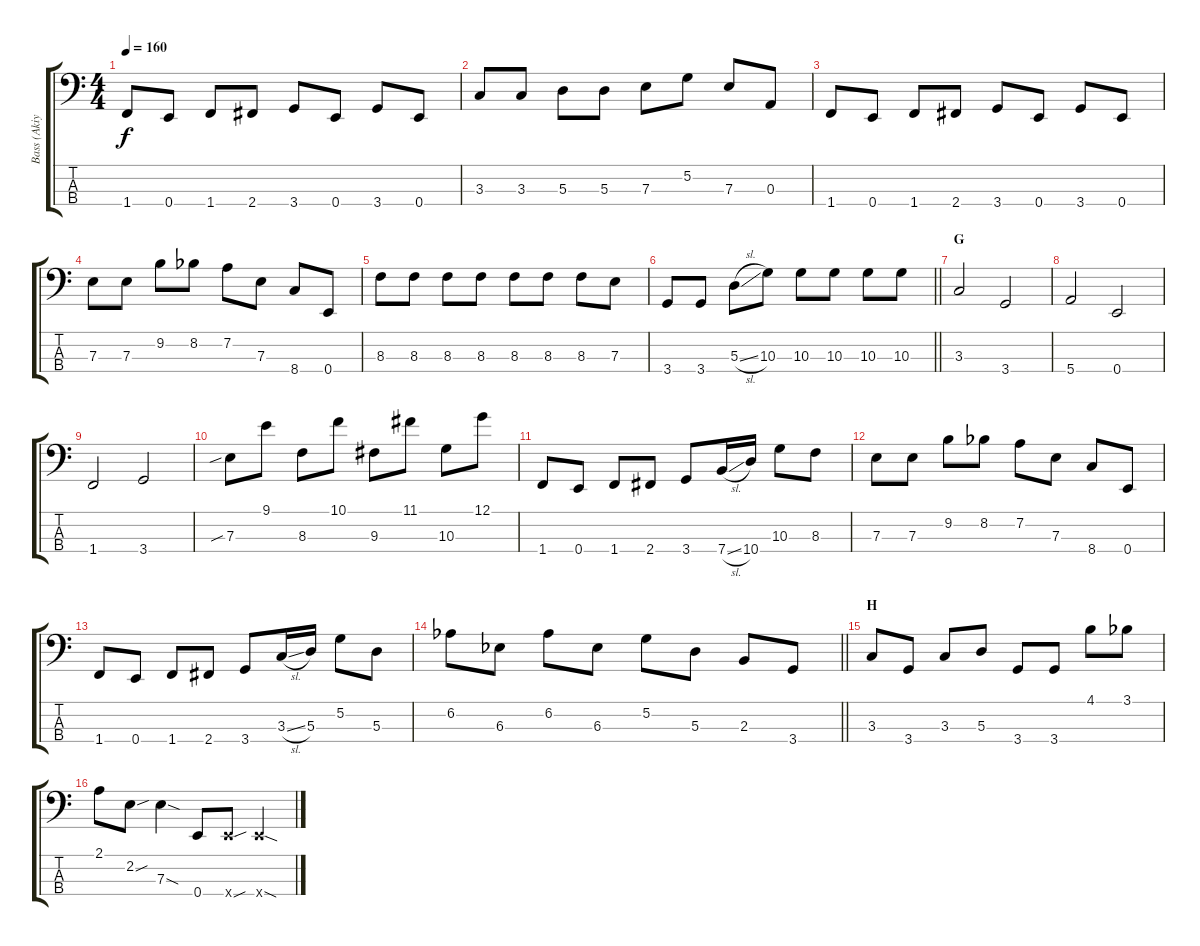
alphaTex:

\track ("Bass (Akiyama Mio)" "Bass (Akiy") {instrument electricbassfinger}
\staff {score tabs}
\tuning (G2 D2 A1 E1) {hide}
\ts (4 4)
\tempo 160
\clef f4
\ks c
1.4.8{dy f} 0.4.8 1.4.8 2.4.8 3.4.8 0.4.8 3.4.8 0.4.8 |
3.3.8 3.3.8 5.3.8 5.3.8 7.3.8 5.2.8 7.3.8 0.3.8 |
1.4.8 0.4.8 1.4.8 2.4.8 3.4.8 0.4.8 3.4.8 0.4.8 |
7.3.8 7.3.8 9.2.8 8.2{acc b}.8 7.2.8 7.3.8 8.4.8 0.4.8 |
8.3.8 8.3.8 8.3.8 8.3.8 8.3.8 8.3.8 8.3.8 7.3.8 |
\barLineRight lightlight
3.4.8 3.4.8 5.3{sl}.8 10.3.8 10.3.8 10.3.8 10.3.8 10.3.8 |
\section ("" "G")
3.3.2 3.4.2 |
5.4.2 0.4.2 |
1.4.2 3.4.2 |
7.3{sib}.8 9.1.8 8.3.8 10.1.8 9.3.8 11.1.8 10.3.8 12.1.8 |
1.4.8 0.4.8 1.4.8 2.4.8 3.4.8 7.4{sl}.16 10.4.16 10.3.8 8.3.8 |
7.3.8 7.3.8 9.2.8 8.2{acc b}.8 7.2.8 7.3.8 8.4.8 0.4.8 |
1.4.8 0.4.8 1.4.8 2.4.8 3.4.8 3.3{sl}.16 5.3.16 5.2.8 5.3.8 |
\barLineRight lightlight
6.2{acc b}.8 6.3{acc b}.8 6.2{acc b}.8 6.3{acc b}.8 5.2.8 5.3.8 2.3.8 3.4.8 |
\section ("" "H")
3.3.8 3.4.8 3.3.8 5.3.8 3.4.8 3.4.8 4.1.8 3.1{acc b}.8 |
2.1.8 2.2{sou}.8 7.3{sod}.4 0.4.8 0.4{sou x}.8 0.4{sod x}.4
